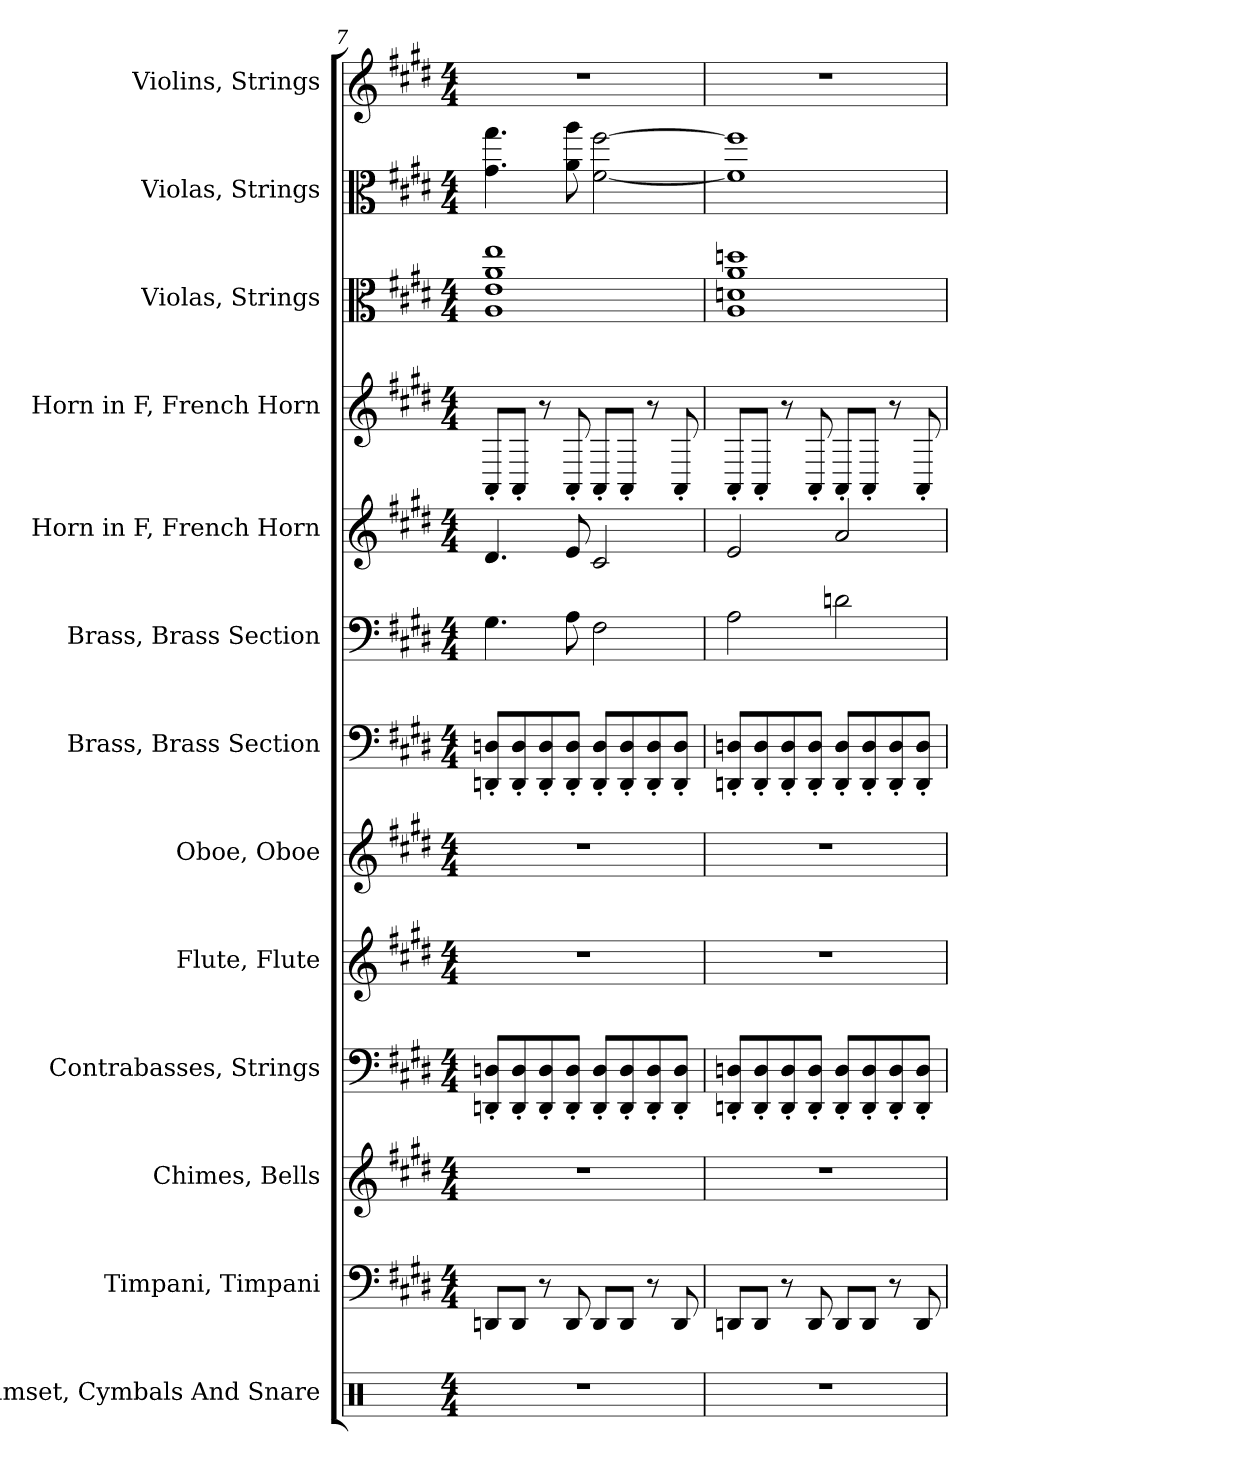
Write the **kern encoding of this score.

**kern	**kern	**kern	**kern	**kern	**kern	**kern	**kern	**kern	**kern	**kern	**kern	**kern
*part13	*part12	*part11	*part10	*part9	*part8	*part7	*part6	*part5	*part4	*part3	*part2	*part1
*staff13	*staff12	*staff11	*staff10	*staff9	*staff8	*staff7	*staff6	*staff5	*staff4	*staff3	*staff2	*staff1
*I"Drumset, Cymbals And Snare	*I"Timpani, Timpani	*I"Chimes, Bells	*I"Contrabasses, Strings	*I"Flute, Flute	*I"Oboe, Oboe	*I"Brass, Brass Section	*I"Brass, Brass Section	*I"Horn in F, French Horn	*I"Horn in F, French Horn	*I"Violas, Strings	*I"Violas, Strings	*I"Violins, Strings
*I'D. Set	*I'Timp.	*I'Cme.	*I'Cbs.	*I'Fl.	*I'Ob.	*I'Br.	*I'Br.	*I'F Hn.	*I'F Hn.	*I'Vlas.	*I'Vlas.	*I'Vlns.
!!LO:PB:g=z
*clefX	*clefF4	*clefG2	*clefF4	*clefG2	*clefG2	*clefF4	*clefF4	*clefG2	*clefG2	*clefC3	*clefC3	*clefG2
*	*	*	*ITrd7c12	*	*	*	*	*ITrd4c7	*ITrd4c7	*	*	*
*k[]	*k[f#c#g#d#]	*k[f#c#g#d#]	*k[f#c#g#d#]	*k[f#c#g#d#]	*k[f#c#g#d#]	*k[f#c#g#d#]	*k[f#c#g#d#]	*k[f#c#g#]	*k[f#c#g#]	*k[f#c#g#d#]	*k[f#c#g#d#]	*k[f#c#g#d#]
*M4/4	*M4/4	*M4/4	*M4/4	*M4/4	*M4/4	*M4/4	*M4/4	*M4/4	*M4/4	*M4/4	*M4/4	*M4/4
=7	=7	=7	=7	=7	=7	=7	=7	=7	=7	=7	=7	=7
1r	8DDn/L	1r	8DDDn/' 8DDn/'L	1r	1r	8DDn/' 8Dn/'L	4.G#\	4.G#/	8DD'/L	1A 1e 1a 1ee	4.g#\ 4.gg#\	1r
.	8DD/J	.	8DDD/' 8DD/'	.	.	8DD/' 8D/'	.	.	8DD'/J	.	.	.
.	8r	.	8DDD/' 8DD/'	.	.	8DD/' 8D/'	.	.	8r	.	.	.
.	8DD/	.	8DDD/' 8DD/'J	.	.	8DD/' 8D/'J	8A\	8A/	8DD'/	.	8a\ 8aa\	.
.	8DD/L	.	8DDD/' 8DD/'L	.	.	8DD/' 8D/'L	2F#\	2F#/	8DD'/L	.	[2f#\ [2ff#\	.
.	8DD/J	.	8DDD/' 8DD/'	.	.	8DD/' 8D/'	.	.	8DD'/J	.	.	.
.	8r	.	8DDD/' 8DD/'	.	.	8DD/' 8D/'	.	.	8r	.	.	.
.	8DD/	.	8DDD/' 8DD/'J	.	.	8DD/' 8D/'J	.	.	8DD'/	.	.	.
=8	=8	=8	=8	=8	=8	=8	=8	=8	=8	=8	=8	=8
1r	8DDn/L	1r	8DDDn/' 8DDn/'L	1r	1r	8DDn/' 8Dn/'L	2A\	2A/	8DD'/L	1A 1dn 1a 1ddn	1f#] 1ff#]	1r
.	8DD/J	.	8DDD/' 8DD/'	.	.	8DD/' 8D/'	.	.	8DD'/J	.	.	.
.	8r	.	8DDD/' 8DD/'	.	.	8DD/' 8D/'	.	.	8r	.	.	.
.	8DD/	.	8DDD/' 8DD/'J	.	.	8DD/' 8D/'J	.	.	8DD'/	.	.	.
.	8DD/L	.	8DDD/' 8DD/'L	.	.	8DD/' 8D/'L	2dn\	2d/	8DD'/L	.	.	.
.	8DD/J	.	8DDD/' 8DD/'	.	.	8DD/' 8D/'	.	.	8DD'/J	.	.	.
.	8r	.	8DDD/' 8DD/'	.	.	8DD/' 8D/'	.	.	8r	.	.	.
.	8DD/	.	8DDD/' 8DD/'J	.	.	8DD/' 8D/'J	.	.	8DD'/	.	.	.
=	=	=	=	=	=	=	=	=	=	=	=	=
*-	*-	*-	*-	*-	*-	*-	*-	*-	*-	*-	*-	*-
